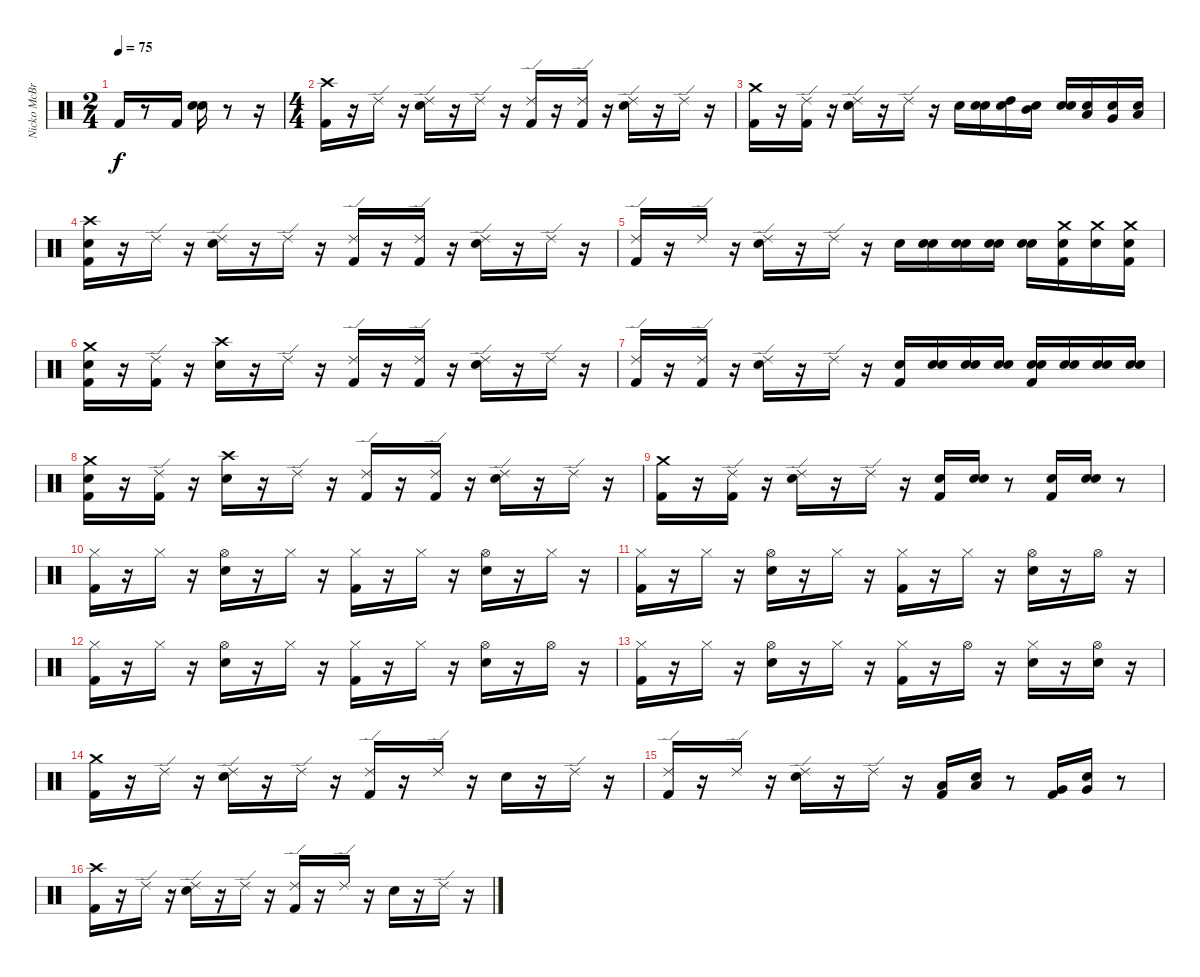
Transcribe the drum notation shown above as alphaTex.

\track ("Nicko McBrain" "Nicko McBr") {instrument percussion}
\staff {score}
\articulation defaults
\ts (2 4)
\tempo 75
\clef neutral
\ks c "Kick (hit) 2".16{dy f}
r.8 "Kick (hit) 2".16 ("Snare (hit)" "Electric Snare (hit)").16 r.8 r.16 |
\ts (4 4)
("Kick (hit) 2" "Crash high (hit)").16 r.16 "Ride (edge) 2".16 r.16 ("Electric Snare (hit)" "Ride (edge) 2").16 r.16 "Ride (edge) 2".16 r.16 ("Kick (hit) 2" "Ride (edge) 2").16 r.16 ("Kick (hit) 2" "Ride (edge) 2").16 r.16 ("Electric Snare (hit)" "Ride (edge) 2").16 r.16 "Ride (edge) 2".16 r.16 |
("Kick (hit) 2" "Crash medium (hit)").16 r.16 ("Kick (hit) 2" "Ride (edge) 2").16 r.16 ("Electric Snare (hit)" "Ride (edge) 2").16 r.16 "Ride (edge) 2".16 r.16 "Electric Snare (hit)".16 ("Snare (hit)" "Electric Snare (hit)").16 ("Snare (hit)" "High Tom (hit)").16 ("Snare (hit)" "Mid Tom (hit)").16 ("Snare (hit)" "Electric Snare (hit)").16 ("Snare (hit)" "Low Tom (hit)").16 ("Snare (hit)" "Very Low Tom (hit)").16 ("Snare (hit)" "Low Floor Tom (hit)").16 |
("Snare (hit)" "Kick (hit) 2" "Crash high (hit)").16 r.16 "Ride (edge) 2".16 r.16 ("Electric Snare (hit)" "Ride (edge) 2").16 r.16 "Ride (edge) 2".16 r.16 ("Kick (hit) 2" "Ride (edge) 2").16 r.16 ("Kick (hit) 2" "Ride (edge) 2").16 r.16 ("Electric Snare (hit)" "Ride (edge) 2").16 r.16 "Ride (edge) 2".16 r.16 |
("Kick (hit) 2" "Ride (edge) 2").16 r.16 "Ride (edge) 2".16 r.16 ("Electric Snare (hit)" "Ride (edge) 2").16 r.16 "Ride (edge) 2".16 r.16 "Electric Snare (hit)".16 ("Snare (hit)" "Electric Snare (hit)").16 ("Snare (hit)" "Electric Snare (hit)").16 ("Snare (hit)" "Electric Snare (hit)").16 ("Snare (hit)" "Electric Snare (hit)").16 ("Snare (hit)" "Kick (hit) 2" "Crash medium (hit)").16 ("Snare (hit)" "Crash medium (hit)").16 ("Snare (hit)" "Kick (hit) 2" "Crash medium (hit)").16 |
("Snare (hit)" "Kick (hit) 2" "Crash medium (hit)").16 r.16 ("Kick (hit) 2" "Ride (edge) 2").16 r.16 ("Electric Snare (hit)" "Crash high (hit)").16 r.16 "Ride (edge) 2".16 r.16 ("Kick (hit) 2" "Ride (edge) 2").16 r.16 ("Kick (hit) 2" "Ride (edge) 2").16 r.16 ("Electric Snare (hit)" "Ride (edge) 2").16 r.16 "Ride (edge) 2".16 r.16 |
("Kick (hit) 2" "Ride (edge) 2").16 r.16 ("Kick (hit) 2" "Ride (edge) 2").16 r.16 ("Electric Snare (hit)" "Ride (edge) 2").16 r.16 "Ride (edge) 2".16 r.16 ("Kick (hit) 2" "Electric Snare (hit)").16 ("Snare (hit)" "Electric Snare (hit)").16 ("Snare (hit)" "Electric Snare (hit)").16 ("Snare (hit)" "Electric Snare (hit)").16 ("Snare (hit)" "Kick (hit) 2" "Electric Snare (hit)").16 ("Snare (hit)" "Electric Snare (hit)").16 ("Snare (hit)" "Electric Snare (hit)").16 ("Snare (hit)" "Electric Snare (hit)").16 |
("Snare (hit)" "Kick (hit) 2" "Crash medium (hit)").16 r.16 ("Kick (hit) 2" "Ride (edge) 2").16 r.16 ("Electric Snare (hit)" "Crash high (hit)").16 r.16 "Ride (edge) 2".16 r.16 ("Kick (hit) 2" "Ride (edge) 2").16 r.16 ("Kick (hit) 2" "Ride (edge) 2").16 r.16 ("Electric Snare (hit)" "Ride (edge) 2").16 r.16 "Ride (edge) 2".16 r.16 |
("Kick (hit) 2" "Crash medium (hit)").16 r.16 ("Kick (hit) 2" "Ride (edge) 2").16 r.16 ("Electric Snare (hit)" "Ride (edge) 2").16 r.16 "Ride (edge) 2".16 r.16 ("Kick (hit) 2" "Electric Snare (hit)").16 ("Snare (hit)" "Electric Snare (hit)").16 r.8 ("Kick (hit) 2" "Electric Snare (hit)").16 ("Snare (hit)" "Electric Snare (hit)").16 r.8 |
("Kick (hit) 2" "Hi-Hat (closed)").16 r.16 "Hi-Hat (closed)".16 r.16 ("Electric Snare (hit)" "Hi-Hat (open)").16 r.16 "Hi-Hat (closed)".16 r.16 ("Kick (hit) 2" "Hi-Hat (closed)").16 r.16 "Hi-Hat (closed)".16 r.16 ("Electric Snare (hit)" "Hi-Hat (open)").16 r.16 "Hi-Hat (closed)".16 r.16 |
("Kick (hit) 2" "Hi-Hat (closed)").16 r.16 "Hi-Hat (closed)".16 r.16 ("Electric Snare (hit)" "Hi-Hat (open)").16 r.16 "Hi-Hat (closed)".16 r.16 ("Kick (hit) 2" "Hi-Hat (closed)").16 r.16 "Hi-Hat (closed)".16 r.16 ("Electric Snare (hit)" "Hi-Hat (open)").16 r.16 "Hi-Hat (open)".16 r.16 |
("Kick (hit) 2" "Hi-Hat (closed)").16 r.16 "Hi-Hat (closed)".16 r.16 ("Electric Snare (hit)" "Hi-Hat (open)").16 r.16 "Hi-Hat (closed)".16 r.16 ("Kick (hit) 2" "Hi-Hat (closed)").16 r.16 "Hi-Hat (closed)".16 r.16 ("Electric Snare (hit)" "Hi-Hat (open)").16 r.16 "Hi-Hat (open)".16 r.16 |
("Kick (hit) 2" "Hi-Hat (closed)").16 r.16 "Hi-Hat (closed)".16 r.16 ("Electric Snare (hit)" "Hi-Hat (open)").16 r.16 "Hi-Hat (closed)".16 r.16 ("Kick (hit) 2" "Hi-Hat (closed)").16 r.16 "Hi-Hat (open)".16 r.16 ("Electric Snare (hit)" "Hi-Hat (closed)").16 r.16 ("Electric Snare (hit)" "Hi-Hat (open)").16 r.16 |
("Kick (hit) 2" "Crash medium (hit)").16 r.16 "Ride (edge) 2".16 r.16 ("Electric Snare (hit)" "Ride (edge) 2").16 r.16 "Ride (edge) 2".16 r.16 ("Kick (hit) 2" "Ride (edge) 2").16 r.16 "Ride (edge) 2".16 r.16 "Electric Snare (hit)".16 r.16 "Ride (edge) 2".16 r.16 |
("Kick (hit) 2" "Ride (edge) 2").16 r.16 "Ride (edge) 2".16 r.16 ("Electric Snare (hit)" "Ride (edge) 2").16 r.16 "Ride (edge) 2".16 r.16 ("Kick (hit) 2" "Low Tom (hit)").16 ("Snare (hit)" "Low Tom (hit)").16 r.8 ("Kick (hit) 2" "Very Low Tom (hit)").16 ("Snare (hit)" "Very Low Tom (hit)").16 r.8 |
("Kick (hit) 2" "Crash high (hit)").16 r.16 "Ride (edge) 2".16 r.16 ("Electric Snare (hit)" "Ride (edge) 2").16 r.16 "Ride (edge) 2".16 r.16 ("Kick (hit) 2" "Ride (edge) 2").16 r.16 "Ride (edge) 2".16 r.16 "Electric Snare (hit)".16 r.16 "Ride (edge) 2".16 r.16
